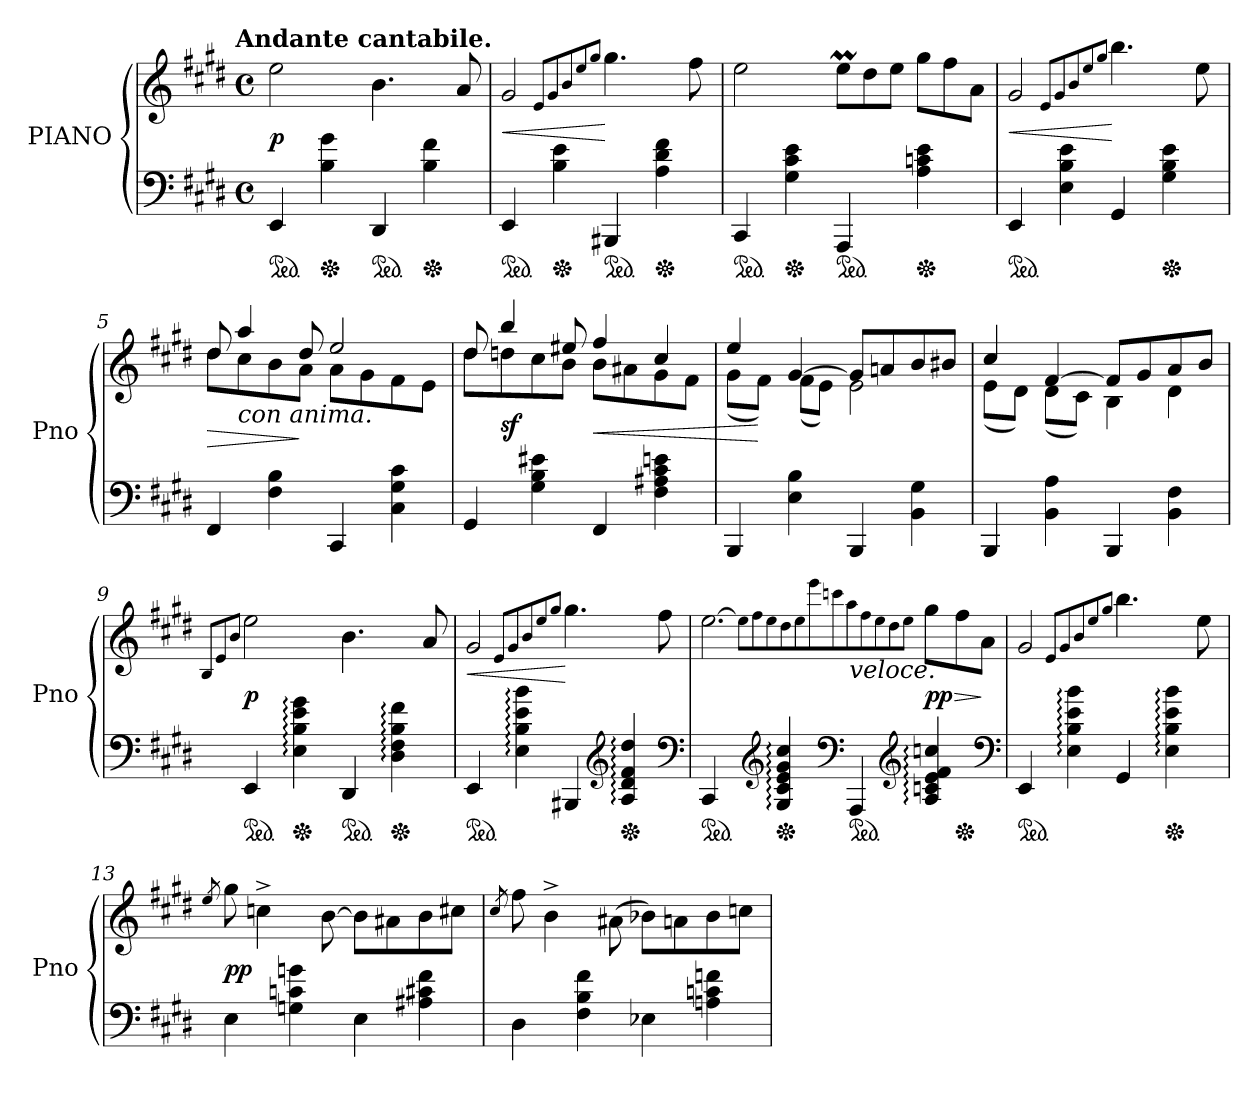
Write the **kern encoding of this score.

**kern	**kern	**dynam
*part1	*part1	*part1
*staff2	*staff1	*staff1/2
*I"PIANO	*	*
*I'Pno	*	*
*clefF4	*clefG2	*
*k[f#c#g#d#]	*k[f#c#g#d#]	*
*E:	*E:	*
!!LO:TX:omd:t=Andante cantabile.
*M4/4	*M4/4	*
*met(c)	*met(c)	*
*MM72	*MM72	*
*ped	*	*
=1	=1	=1
4EE/	2ee\	p
*Xped	*	*
4B\ 4g#\	.	.
*ped	*	*
4DD#/	4.b\	.
*Xped	*	*
4B\ 4f#\	.	.
.	8a/	.
=2	=2	=2
*ped	*	*
4EE/	2g#/	<
*Xped	*	*
4B\ 4e\	.	.
.	8qqe/L	.
.	8qqg#/	.
.	8qqb/	.
.	8qqee/	.
.	8qqgg#/J	.
*ped	*	*
4BBB#X/	4.gg#\	[
*Xped	*	*
4A\ 4d#\ 4f#\	.	.
.	8ff#\	.
=3	=3	=3
*ped	*	*
4CC#/	2ee\	.
*Xped	*	*
4G#\ 4c#\ 4e\	.	.
*	*Xtuplet	*
*ped	*	*
4AAA/	12eeM\L	.
.	12dd#\	.
.	12ee\J	.
*Xped	*	*
4A\ 4cn\ 4e\	12gg#\L	.
.	12ff#\	.
.	12a\J	.
=4	=4	=4
*ped	*	*
4EE/	2g#/	<
4E\ 4B\ 4e\	.	.
.	8qqe/L	.
.	8qqg#/	.
.	8qqb/	.
.	8qqee/	.
.	8qqgg#/J	.
4GG#/	4.bb\	[
*Xped	*	*
4G#\ 4B\ 4e\	.	.
.	8ee\	.
=5	=5	=5
*	*^	*
4FF#/	8dd#/	8dd#\L	>
!	!LO:TX:b:i:t=con anima.	!	!
.	4aa/	8cc#\	.
4F#\ 4B\	.	8b\	.
.	8dd#/	8a\J	]
4CC#/	2ee/	8a\L	.
.	.	8g#\	.
4C#\ 4G#\ 4c#\	.	8f#\	.
.	.	8e\J	.
=6	=6	=6	=6
4GG#/	8dd#/	8dd#\L	.
.	4bb/	8ddn\	sf
4G#\ 4B\ 4e#X\	.	8cc#\	.
.	8ee#X/	8b\J	.
4FF#/	4ff#/	8b\L	<
.	.	8a#X\	.
4F#\ 4A#X\ 4c#\ 4en\	4cc#/	8g#\	.
.	.	8f#\J	.
=7	=7	=7	=7
4BBB/	4ee/	(8g#\L	.
.	.	8f#\J)	[
4E\ 4B\	[4g#/	(8f#\L	.
.	.	8e\J)	.
4BBB/	8g#/L]	2e\	.
.	8an/	.	.
4BB\ 4G#\	8b/	.	.
.	8b#X/J	.	.
=8	=8	=8	=8
4BBB/	4cc#/	(8e\L	.
.	.	8d#\J)	.
4BB\ 4A\	[4f#/	(8d#\L	.
.	.	8c#\J)	.
4BBB/	8f#/L]	4B\	.
.	8g#/	.	.
4BB\ 4F#\	8a/	4d#\	.
.	8b/J	.	.
*	*v	*v	*
=9	=9	=9
.	8qqB/L	.
.	8qqe/	.
.	8qqb/J	.
*ped	*	*
4EE/	2ee\	p
*Xped	*	*
4E:\ 4B:\ 4e:\ 4g#:\	.	.
*ped	*	*
4DD#/	4.b\	.
*Xped	*	*
4D#:\ 4F#:\ 4B:\ 4f#:\	.	.
.	8a/	.
=10	=10	=10
*ped	*	*
4EE/	2g#/	<
4E:\ 4B:\ 4e:\ 4b:\	.	.
.	8qqe/L	.
.	8qqg#/	.
.	8qqb/	.
.	8qqee/	.
.	8qqgg#/J	.
4BBB#X/	4.gg#\	[
*clefG2	*	*
*Xped	*	*
4A:/ 4d#:/ 4f#:/ 4dd#:/	.	.
.	8ff#\	.
*clefF4	*	*
=11	=11	=11
*	*^	*
*ped	*	*	*
4CC#/	[2.ee\	2ryy	.
*clefG2	*	*	*
*Xped	*	*	*
4G#:/ 4c#:/ 4e:/ 4g#:/ 4cc#:/	.	.	.
*clefF4	*	*	*
!	!	!LO:TX:b:i:t=veloce.	!
*ped	*	*	*
4AAA/	.	2ryy	.
*clefG2	*	*	*
.	8qqee\L]	.	.
.	8qqff#\	.	.
.	8qqee\	.	.
.	8qqdd#\	.	.
.	8qqee\	.	.
.	8qqeee\	.	.
.	8qqcccn\	.	.
.	8qqaa\	.	.
.	8qqff#\	.	.
.	8qqee\	.	.
.	8qqdd#\	.	.
.	8qqee\J	.	.
4A:/ 4cn:/ 4e:/ 4f#:/ 4ccn:/	12gg#\L	.	> pp
*Xped	*	*	*
.	12ff#\	.	.
.	12a\J	.	]
*clefF4	*	*	*
*	*v	*v	*
=12	=12	=12
*ped	*	*
4EE/	2g#/	.
4E:\ 4B:\ 4e:\ 4b:\	.	.
.	8qqe/L	.
.	8qqg#/	.
.	8qqb/	.
.	8qqee/	.
.	8qqgg#/J	.
4GG#/	4.bb\	.
*Xped	*	*
4E:\ 4B:\ 4e:\ 4b:\	.	.
.	8ee\	.
=13	=13	=13
.	8qee/	.
4E\	8gg#\	pp
.	4ccn^\	.
4Gn\ 4cn\ 4gn\	.	.
.	[8b\	.
4E\	8b\L]	.
.	8a#X\	.
4A#X\ 4c#X\ 4f#\	8b\	.
.	8cc#X\J	.
=14	=14	=14
.	8qcc#/	.
4D#\	8ff#\	.
.	4b^\	.
4F#\ 4B\ 4f#\	.	.
.	(8a#X\	.
4E-X\	8b-X\L)	.
.	8an\	.
4An\ 4cn\ 4fn\	8b-\	.
.	8ccn\J	.
=	=	=
*-	*-	*-
